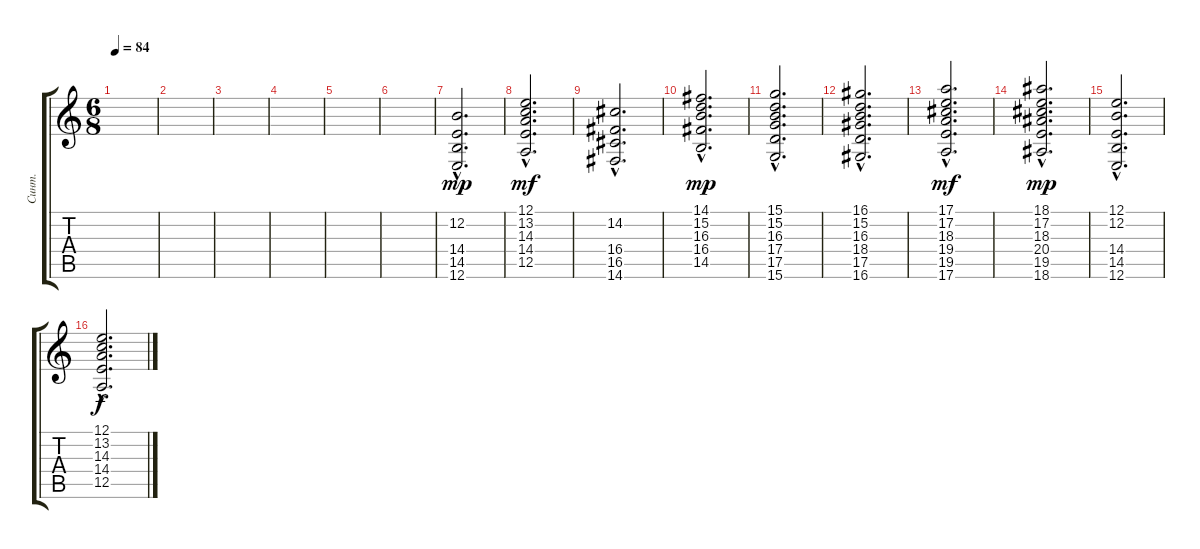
\track ("Синт." "Синт.") {instrument stringensemble1}
\staff {score tabs}
\tuning (E4 B3 G3 D3 A2 E2) {hide}
\ts (6 8)
\tempo 84
\clef g2
\ks c
|
|
|
|
|
|
\section ("" "")
(12.2{hac} 14.4{hac} 14.5{hac} 12.6{hac}).2{d dy mp volume 7 instrument stringensemble1} |
(12.1{hac} 13.2{hac} 14.3{hac} 14.4{hac} 12.5{hac}).2{d dy mf} |
(14.2{hac} 16.4{hac} 16.5{hac} 14.6{hac}).2{d} |
(14.1{hac} 15.2{hac} 16.3{hac} 16.4{hac} 14.5{hac}).2{d dy mp} |
(15.1{hac} 15.2{hac} 16.3{hac} 17.4{hac} 17.5{hac} 15.6{hac}).2{d} |
(16.1{hac} 15.2{hac} 16.3{hac} 18.4{hac} 17.5{hac} 16.6{hac}).2{d} |
(17.1{hac} 17.2{hac} 18.3{hac} 19.4{hac} 19.5{hac} 17.6{hac}).2{d dy mf} |
(18.1{hac} 17.2{hac} 18.3{hac} 20.4{hac} 19.5{hac} 18.6{hac}).2{d dy mp} |
(12.1{hac} 12.2{hac} 14.4{hac} 14.5{hac} 12.6{hac}).2{d volume 8} |
(12.1{hac} 13.2{hac} 14.3{hac} 14.4{hac} 12.5{hac}).2{d dy f}
